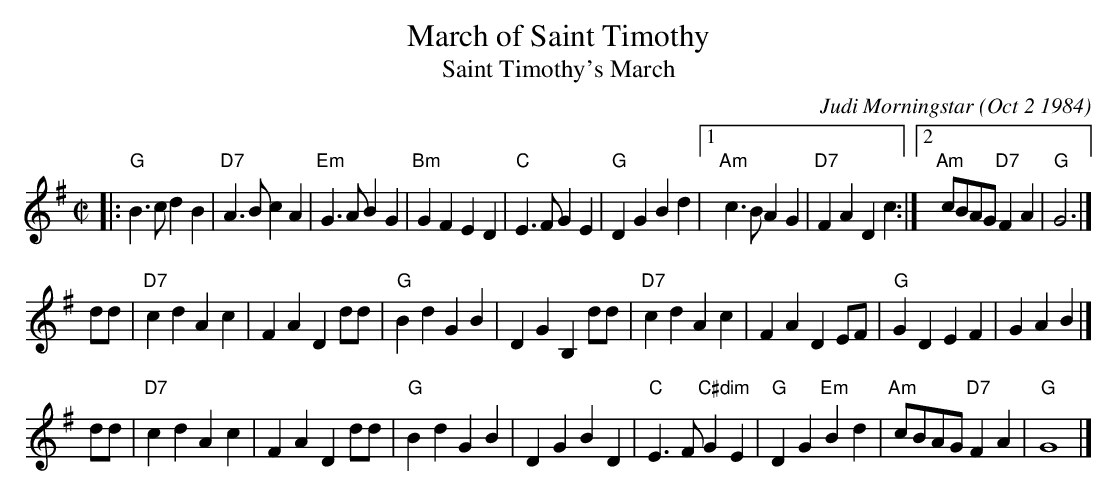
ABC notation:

X:1
T: March of Saint Timothy
T: Saint Timothy's March
C: Judi Morningstar (Oct 2 1984)
M: C|
L: 1/8
K: G
|:\
"G"B3c d2B2 | "D7"A3B c2A2 | "Em"G3A B2G2 | "Bm"G2F2 E2D2 | "C"E3F G2E2 |\
"G"D2G2 B2d2 |1 "Am"c3B A2G2 | "D7"F2A2 D2c2 :|2 "Am"cBAG "D7"F2A2 | "G"G6 |]
dd |\
"D7"c2d2 A2c2 | F2A2 D2dd | "G"B2d2 G2B2 | D2G2 B,2dd |\
"D7"c2d2 A2c2 | F2A2 D2EF | "G"G2D2 E2F2 | G2A2 B2 |]
dd |\
"D7"c2d2 A2c2 | F2A2 D2dd | "G"B2d2 G2B2 | D2G2 B2D2 |\
"C"E3F "C#dim"G2E2 | "G"D2G2 "Em"B2d2 | "Am"cBAG "D7"F2A2 | "G"G8 |]
